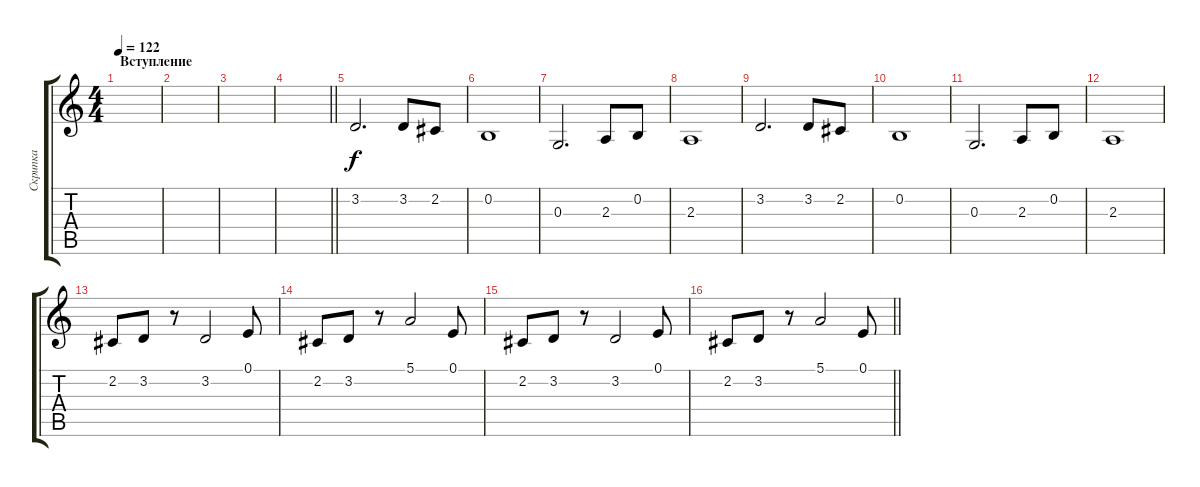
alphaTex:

\track ("Скрипка" "Скрипка") {instrument synthstrings1}
\staff {score tabs}
\tuning (E4 B3 G3 D3 A2 E2) {hide}
\ts (4 4)
\section ("" "Вступление")
\tempo 122
\clef g2
\ks c
|
|
|
\barLineRight lightlight
|
\section ("" "")
3.2.2{d} 3.2.8 2.2.8 |
0.2.1 |
0.3.2{d} 2.3.8 0.2.8 |
2.3.1 |
3.2.2{d} 3.2.8 2.2.8 |
0.2.1 |
0.3.2{d} 2.3.8 0.2.8 |
2.3.1 |
2.2.8 3.2.8 r.8 3.2.2 0.1.8 |
2.2.8 3.2.8 r.8 5.1.2 0.1.8 |
2.2.8 3.2.8 r.8 3.2.2 0.1.8 |
\barLineRight lightlight
2.2.8 3.2.8 r.8 5.1.2 0.1.8
